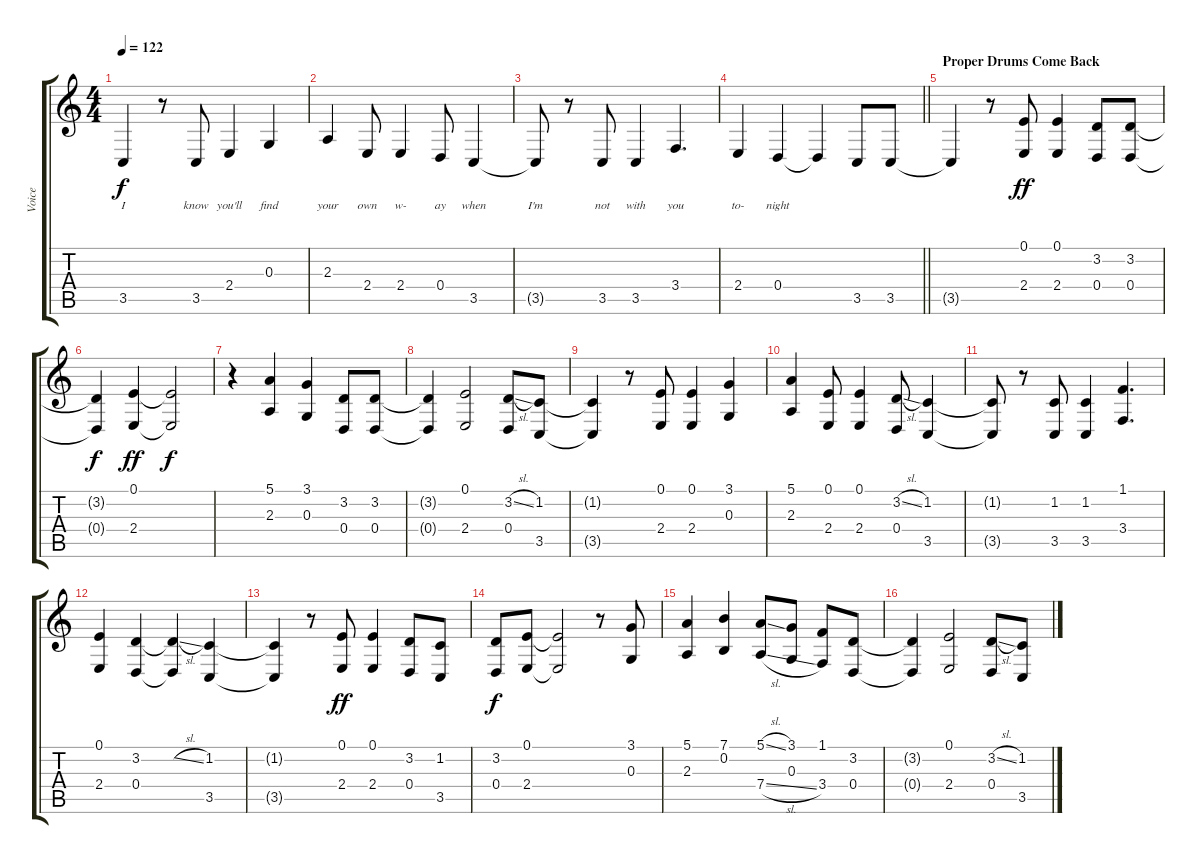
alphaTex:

\track ("Voice" "Voice") {instrument bassoon}
\staff {score tabs}
\tuning (E4 B3 G3 D3 A2 E2) {hide}
\ts (4 4)
\tempo 122
\clef g2
\ks c
3.5{t}.4{lyrics (0 "I") lyrics (1 "") lyrics (2 "") lyrics (3 "") lyrics (4 "") dy f} r.8 3.5.8{lyrics (0 "know") lyrics (1 "") lyrics (2 "") lyrics (3 "") lyrics (4 "")} 2.4.4{lyrics (0 "you'll") lyrics (1 "") lyrics (2 "") lyrics (3 "") lyrics (4 "")} 0.3.4{lyrics (0 "find") lyrics (1 "") lyrics (2 "") lyrics (3 "") lyrics (4 "")} |
2.3.4{lyrics (0 "your") lyrics (1 "") lyrics (2 "") lyrics (3 "") lyrics (4 "")} 2.4.8{lyrics (0 "own") lyrics (1 "") lyrics (2 "") lyrics (3 "") lyrics (4 "")} 2.4.4{lyrics (0 "w-") lyrics (1 "") lyrics (2 "") lyrics (3 "") lyrics (4 "")} 0.4.8{lyrics (0 "ay") lyrics (1 "") lyrics (2 "") lyrics (3 "") lyrics (4 "")} 3.5.4{lyrics (0 "when") lyrics (1 "") lyrics (2 "") lyrics (3 "") lyrics (4 "")} |
3.5{t}.8{lyrics (0 "I'm") lyrics (1 "") lyrics (2 "") lyrics (3 "") lyrics (4 "")} r.8 3.5.8{lyrics (0 "not") lyrics (1 "") lyrics (2 "") lyrics (3 "") lyrics (4 "")} 3.5.4{lyrics (0 "with") lyrics (1 "") lyrics (2 "") lyrics (3 "") lyrics (4 "")} 3.4.4{d lyrics (0 "you") lyrics (1 "") lyrics (2 "") lyrics (3 "") lyrics (4 "")} |
\barLineRight lightlight
2.4.4{lyrics (0 "to-") lyrics (1 "") lyrics (2 "") lyrics (3 "") lyrics (4 "")} 0.4.4{lyrics (0 "night") lyrics (1 "") lyrics (2 "") lyrics (3 "") lyrics (4 "")} 0.4{t}.4 3.5.8 3.5.8 |
\section ("" "Proper Drums Come Back")
3.5{t}.4 r.8 (0.1 2.4).8{dy ff} (0.1 2.4).4 (3.2 0.4).8 (3.2 0.4).8 |
(3.2{t} 0.4{t}).4{dy f} (0.1 2.4).4{dy ff} (0.1{t} 2.4{t}).2{dy f} |
r.4 (5.1 2.3).4 (3.1 0.3).4 (3.2 0.4).8 (3.2 0.4).8 |
(3.2{t} 0.4{t}).4 (0.1 2.4).2 (3.2{sl} 0.4).8 (1.2 3.5).8 |
(1.2{t} 3.5{t}).4 r.8 (0.1 2.4).8 (0.1 2.4).4 (3.1 0.3).4 |
(5.1 2.3).4 (0.1 2.4).8 (0.1 2.4).4 (3.2{sl} 0.4).8 (1.2 3.5).4 |
(1.2{t} 3.5{t}).8 r.8 (1.2 3.5).8 (1.2 3.5).4 (1.1 3.4).4{d} |
(0.1 2.4).4 (3.2 0.4).4 (3.2{sl t} 0.4{t}).4 (1.2 3.5).4 |
(1.2{t} 3.5{t}).4 r.8 (0.1 2.4).8{dy ff} (0.1 2.4).4 (3.2 0.4).8 (1.2 3.5).8 |
(3.2 0.4).8{dy f} (0.1 2.4).8 (0.1{t} 2.4{t}).2 r.8 (3.1 0.3).8 |
(5.1 2.3).4 (7.1 0.2).4 (5.1{sl} 7.4{sl}).8 (3.1 0.3).8 (1.1 3.4).8 (3.2 0.4).8 |
(3.2{t} 0.4{t}).4 (0.1 2.4).2 (3.2{sl} 0.4).8 (1.2 3.5).8
